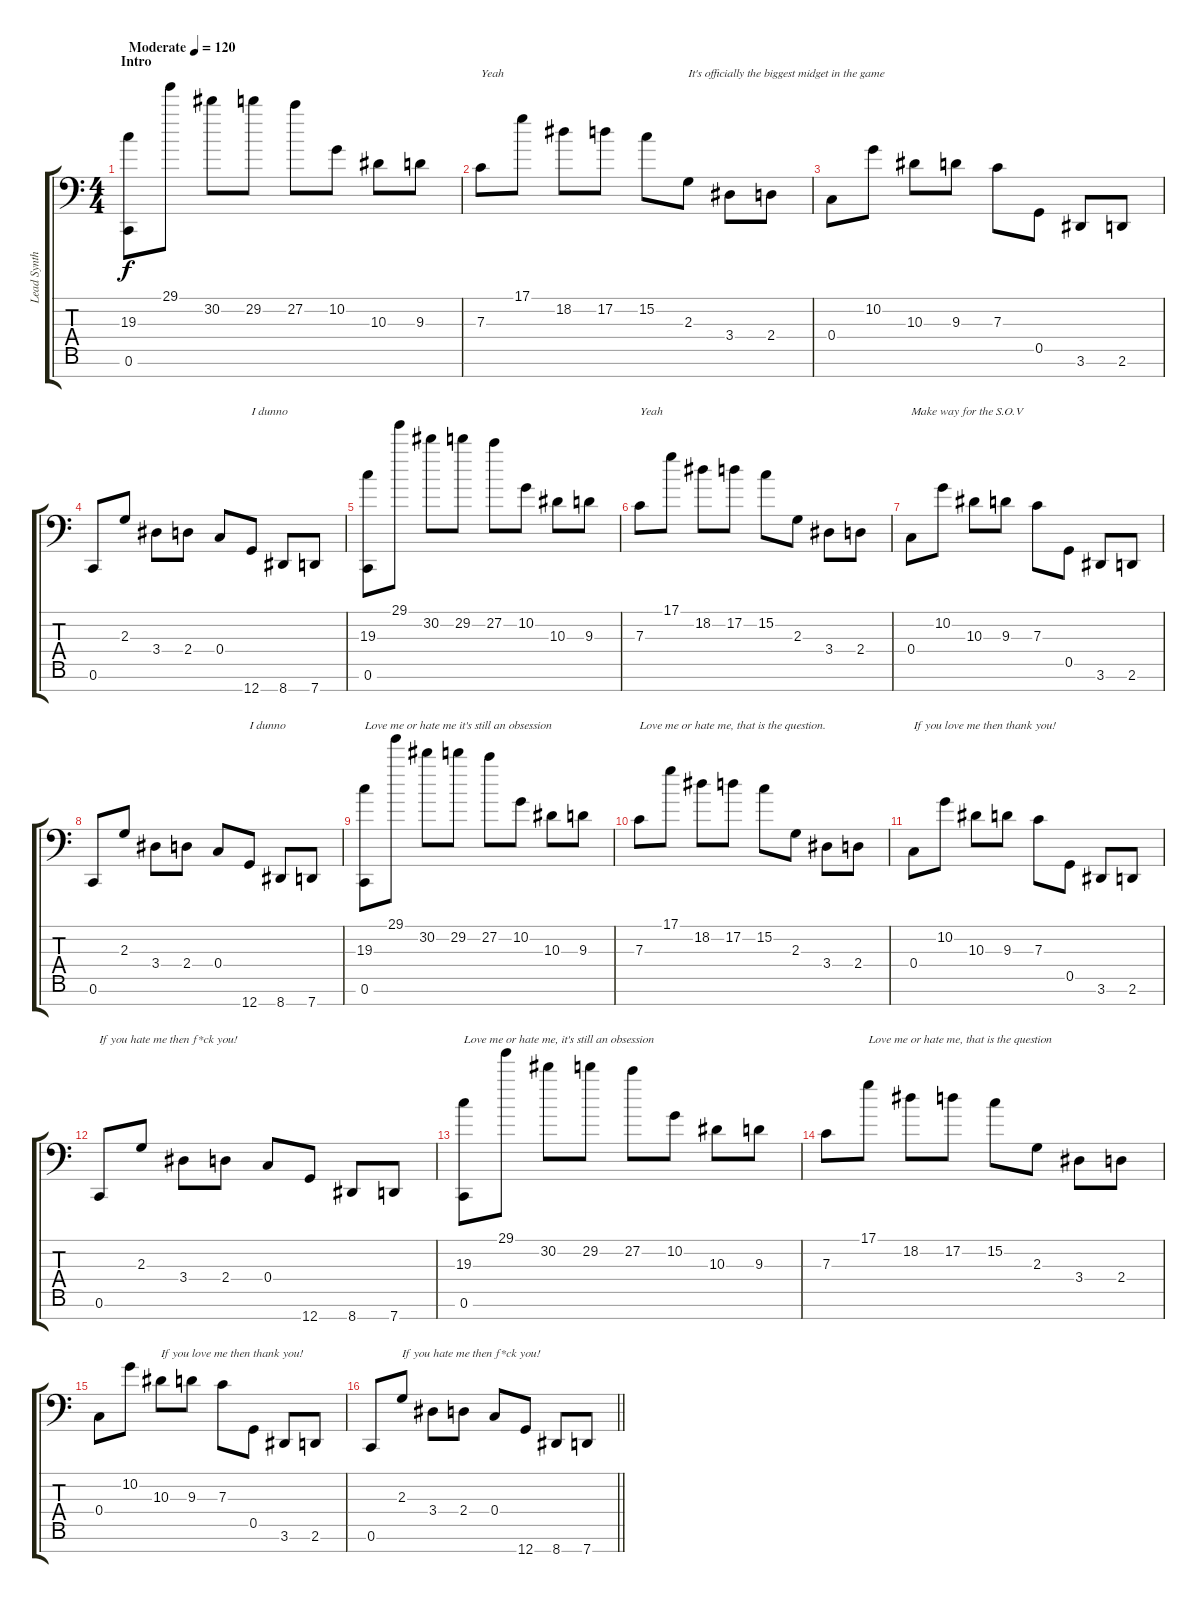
\track ("Lead Synth" "Lead Synth") {instrument lead1square}
\staff {score tabs}
\tuning (D4 A3 F3 C3 G2 C2 G-1) {hide}
\ts (4 4)
\section ("" "Intro")
\tempo (120 "Moderate")
\clef f4
\ks c
(19.3 0.6).8{dy f instrument lead1square} 29.1.8 30.2.8 29.2.8 27.2.8 10.2.8 10.3.8 9.3.8 |
7.3.8{txt "Yeah"} 17.1.8 18.2.8 17.2.8 15.2.8 2.3.8{txt "It's officially the biggest midget in the game"} 3.4.8 2.4.8 |
0.4.8 10.2.8 10.3.8 9.3.8 7.3.8 0.5.8 3.6.8 2.6.8 |
0.6.8 2.3.8 3.4.8 2.4.8 0.4.8 12.7.8{txt "I dunno"} 8.7.8 7.7.8 |
(19.3 0.6).8 29.1.8 30.2.8 29.2.8 27.2.8 10.2.8 10.3.8 9.3.8 |
7.3.8{txt "Yeah"} 17.1.8 18.2.8 17.2.8 15.2.8 2.3.8 3.4.8 2.4.8 |
0.4.8{txt "Make way for the S.O.V"} 10.2.8 10.3.8 9.3.8 7.3.8 0.5.8 3.6.8 2.6.8 |
0.6.8 2.3.8 3.4.8 2.4.8 0.4.8 12.7.8{txt "I dunno"} 8.7.8 7.7.8 |
(19.3 0.6).8{txt "Love me or hate me it's still an obsession"} 29.1.8 30.2.8 29.2.8 27.2.8 10.2.8 10.3.8 9.3.8 |
7.3.8{txt "Love me or hate me, that is the question."} 17.1.8 18.2.8 17.2.8 15.2.8 2.3.8 3.4.8 2.4.8 |
0.4.8{txt "If you love me then thank you!"} 10.2.8 10.3.8 9.3.8 7.3.8 0.5.8 3.6.8 2.6.8 |
0.6.8{txt "If you hate me then f*ck you!"} 2.3.8 3.4.8 2.4.8 0.4.8 12.7.8 8.7.8 7.7.8 |
(19.3 0.6).8{txt "Love me or hate me, it's still an obsession"} 29.1.8 30.2.8 29.2.8 27.2.8 10.2.8 10.3.8 9.3.8 |
7.3.8 17.1.8{txt "Love me or hate me, that is the question"} 18.2.8 17.2.8 15.2.8 2.3.8 3.4.8 2.4.8 |
0.4.8 10.2.8 10.3.8{txt "If you love me then thank you!"} 9.3.8 7.3.8 0.5.8 3.6.8 2.6.8 |
\barLineRight lightlight
0.6.8 2.3.8{txt "If you hate me then f*ck you!"} 3.4.8 2.4.8 0.4.8 12.7.8 8.7.8 7.7.8
